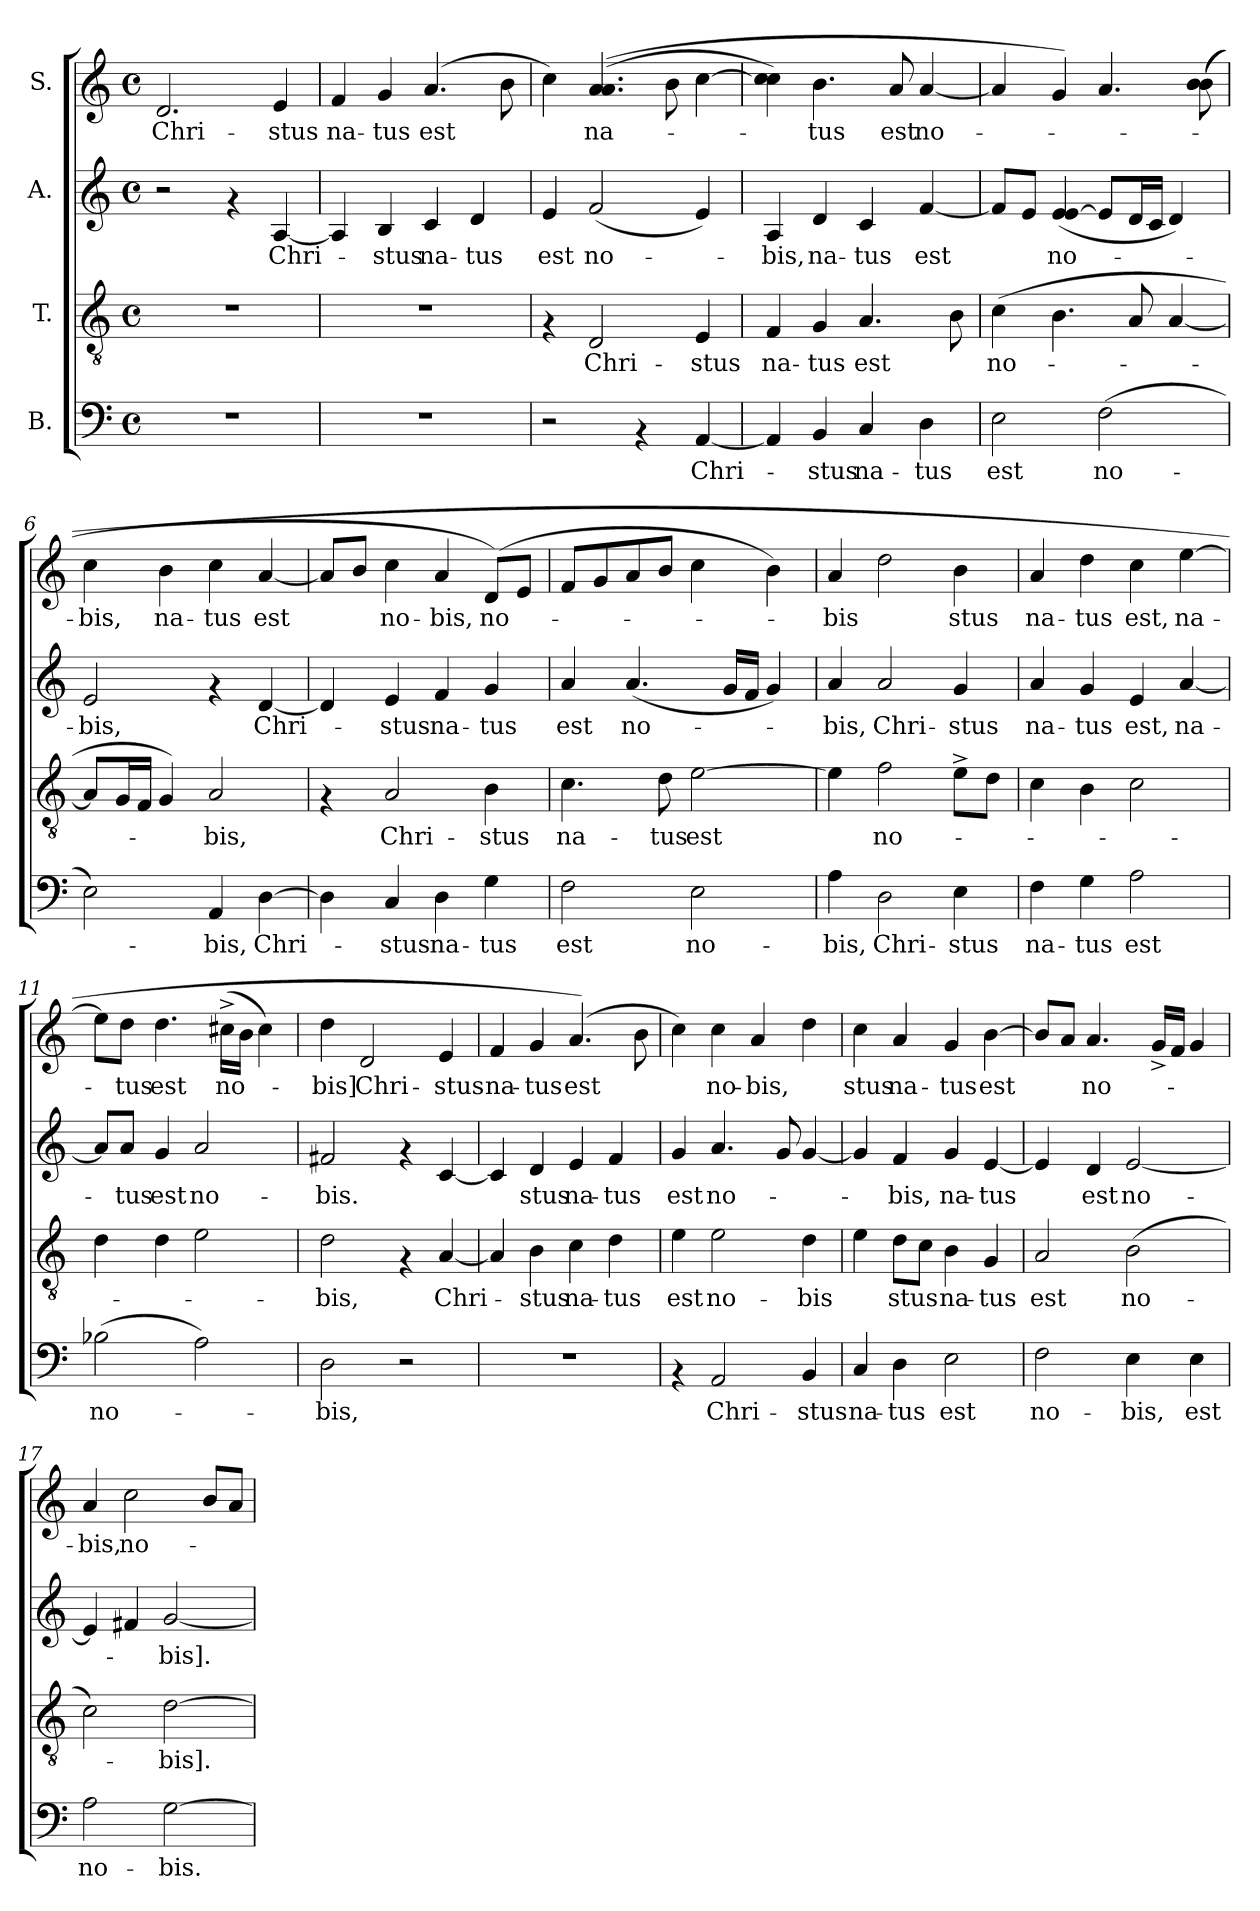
**kern	**text	**kern	**text	**kern	**text	**kern	**text
*part4	*part4	*part3	*part3	*part2	*part2	*part1	*part1
*staff4	*staff4	*staff3	*staff3	*staff2	*staff2	*staff1	*staff1
*I"B.	*	*I"T.	*	*I"A.	*	*I"S.	*
!!LO:PB:g=z
*clefF4	*	*clefGv2	*	*clefG2	*	*clefG2	*
*k[]	*	*k[]	*	*k[]	*	*k[]	*
*C:	*	*C:	*	*C:	*	*C:	*
*M4/4	*	*M4/4	*	*M4/4	*	*M4/4	*
*met(c)	*	*met(c)	*	*met(c)	*	*met(c)	*
=1	=1	=1	=1	=1	=1	=1	=1
!	!	!	!	!	!	!	!LO:LY:b
1r	.	1r	.	2r	.	2.d/	Chri-
.	.	.	.	4rf	.	.	.
!	!	!	!	!	!LO:LY:b	!	!LO:LY:b
.	.	.	.	[>4A/	Chri-	4e/	-stus
=2	=2	=2	=2	=2	=2	=2	=2
!	!	!	!	!	!	!	!LO:LY:b
1r	.	1r	.	4A/]	.	4f/	na-
!	!	!	!	!	!LO:LY:b	!	!LO:LY:b
.	.	.	.	4B/	-stus	4g/	-tus
!	!	!	!	!	!LO:LY:b	!	!LO:LY:b
.	.	.	.	4c/	na-	(>4.a/	est
!	!	!	!	!	!LO:LY:b	!	!
.	.	.	.	4d/	-tus	.	.
.	.	.	.	.	.	8b\	.
=3	=3	=3	=3	=3	=3	=3	=3
!	!	!	!	!	!LO:LY:b	!	!
2r	.	4rF	.	4e/	est	4cc\)	.
!	!	!	!LO:LY:b	!	!LO:LY:b	!	!LO:LY:b
.	.	2D/	Chri-	(>2f/	no-	(>(>4.a/ 4.a/	na-
4rAA	.	.	.	.	.	.	.
.	.	.	.	.	.	8b\	.
!	!LO:LY:b	!	!LO:LY:b	!	!	!	!
[>4AA/	Chri-	4E/	-stus	4e/)	.	[>4cc\	.
=4	=4	=4	=4	=4	=4	=4	=4
!	!	!	!LO:LY:b	!	!LO:LY:b	!	!
4AA/]	.	4F/	na-	4A/	-bis,	4cc\] 4cc\)	.
!	!LO:LY:b	!	!LO:LY:b	!	!LO:LY:b	!	!LO:LY:b
4BB/	-stus	4G/	-tus	4d/	na-	4.b\	-tus
!	!LO:LY:b	!	!LO:LY:b	!	!LO:LY:b	!	!
4C/	na-	4.A/	est	4c/	-tus	.	.
!	!	!	!	!	!	!	!LO:LY:b
.	.	.	.	.	.	8a/	est
!	!LO:LY:b	!	!	!	!LO:LY:b	!	!LO:LY:b
4D\	-tus	.	.	[<4f/	est	[<4a/	no-
.	.	8B\	.	.	.	.	.
!!LO:PB:g=z
=5	=5	=5	=5	=5	=5	=5	=5
!	!LO:LY:b	!	!LO:LY:b	!	!	!	!
2E\	est	(>4c\	no-	8f/L]	.	4a/]	.
.	.	.	.	8e/J	.	.	.
!	!	!	!	!	!LO:LY:b	!	!
.	.	4.B\	.	(>4e/ [>4e/	no-	4g/)	.
!	!LO:LY:b	!	!	!	!	!	!
(>2F\	no-	.	.	8e/L]	.	4.a/	.
.	.	8A/	.	16d/L	.	.	.
.	.	.	.	16c/JJ	.	.	.
.	.	[>4A/	.	4d/)	.	.	.
.	.	.	.	.	.	(<(<8b\ 8b\	.
=6	=6	=6	=6	=6	=6	=6	=6
!	!	!	!	!	!LO:LY:b	!	!LO:LY:b
2E\)	.	8A/L]	.	2e/	-bis,	4cc\	-bis,
.	.	16G/L	.	.	.	.	.
.	.	16F/JJ	.	.	.	.	.
!	!	!	!	!	!	!	!LO:LY:b
.	.	4G/)	.	.	.	4b\	na-
!	!LO:LY:b	!	!LO:LY:b	!	!	!	!LO:LY:b
4AA/	-bis,	2A/	-bis,	4rf	.	4cc\	-tus
!	!LO:LY:b	!	!	!	!LO:LY:b	!	!LO:LY:b
[>4D\	Chri-	.	.	[>4d/	Chri-	[>4a/	est
=7	=7	=7	=7	=7	=7	=7	=7
4D\]	.	4rF	.	4d/]	.	8a/L]	.
.	.	.	.	.	.	8b/J	.
!	!LO:LY:b	!	!LO:LY:b	!	!LO:LY:b	!	!LO:LY:b
4C/	-stus	2A/	Chri-	4e/	-stus	4cc\	no-
!	!LO:LY:b	!	!	!	!LO:LY:b	!	!LO:LY:b
4D\	na-	.	.	4f/	na-	4a/	-bis,
!	!LO:LY:b	!	!LO:LY:b	!	!LO:LY:b	!	!LO:LY:b
4G\	-tus	4B\	-stus	4g/	-tus	(>8d/L)	no-
.	.	.	.	.	.	8e/J	.
=8	=8	=8	=8	=8	=8	=8	=8
!	!LO:LY:b	!	!LO:LY:b	!	!LO:LY:b	!	!
2F\	est	4.c\	na-	4a/	est	8f/L	.
.	.	.	.	.	.	8g/	.
!	!	!	!	!	!LO:LY:b	!	!
.	.	.	.	(>4.a/	no-	8a/	.
!	!	!	!LO:LY:b	!	!	!	!
.	.	8d\	-tus	.	.	8b/J	.
!	!LO:LY:b	!	!LO:LY:b	!	!	!	!
2E\	no-	[>2e\	est	.	.	4cc\	.
.	.	.	.	16g/LL	.	.	.
.	.	.	.	16f/JJ	.	.	.
.	.	.	.	4g/)	.	4b\)	.
!!LO:PB:g=z
=9	=9	=9	=9	=9	=9	=9	=9
!	!LO:LY:b	!	!	!	!LO:LY:b	!	!LO:LY:b
4A\	-bis,	4e\]	.	4a/	-bis,	4a/	-bis
!	!LO:LY:b	!	!LO:LY:b	!	!LO:LY:b	!	!
2D\	Chri-	2f\	no-	2a/	Chri-	2dd\	.
!	!LO:LY:b	!	!	!	!LO:LY:b	!	!LO:LY:b
4E\	-stus	8e^>\L	.	4g/	-stus	4b\	stus
.	.	8d\J	.	.	.	.	.
=10	=10	=10	=10	=10	=10	=10	=10
!	!LO:LY:b	!	!	!	!LO:LY:b	!	!LO:LY:b
4F\	na-	4c\	.	4a/	na-	4a/	na-
!	!LO:LY:b	!	!	!	!LO:LY:b	!	!LO:LY:b
4G\	-tus	4B\	.	4g/	-tus	4dd\	-tus
!	!LO:LY:b	!	!	!	!LO:LY:b	!	!LO:LY:b
2A\	est	2c\	.	4e/	est,	4cc\	est,
!	!	!	!	!	!LO:LY:b	!	!LO:LY:b
.	.	.	.	[>4a/	na-	[>4ee\	na-
=11	=11	=11	=11	=11	=11	=11	=11
!	!LO:LY:b	!	!	!	!	!	!
(>2B-X\	no-	4d\	.	8a/L]	.	8ee\L]	.
!	!	!	!	!	!LO:LY:b	!	!LO:LY:b
.	.	.	.	8a/J	-tus	8dd\J	-tus
!	!	!	!	!	!LO:LY:b	!	!LO:LY:b
.	.	4d\	.	4g/	est	4.dd\	est
!	!	!	!	!	!LO:LY:b	!	!
2A\)	.	2e\	.	2a/	no-	.	.
!	!	!	!	!	!	!	!LO:LY:b
.	.	.	.	.	.	(>16cc#X^>\LL	no-
.	.	.	.	.	.	16b\JJ	.
.	.	.	.	.	.	4cc#\)	.
=12	=12	=12	=12	=12	=12	=12	=12
!	!LO:LY:b	!	!LO:LY:b	!	!LO:LY:b	!	!LO:LY:b
2D\	-bis,	2d\	-bis,	2f#X/	-bis.	4dd\	-bis]
!	!	!	!	!	!	!	!LO:LY:b
.	.	.	.	.	.	2d/	Chri-
2r	.	4rF	.	4rf	.	.	.
!	!	!	!LO:LY:b	!	!	!	!LO:LY:b
.	.	[>4A/	Chri-	[>4c/	.	4e/	-stus
=13	=13	=13	=13	=13	=13	=13	=13
!	!	!	!	!	!	!	!LO:LY:b
1r	.	4A/]	.	4c/]	.	4f/	na-
!	!	!	!LO:LY:b	!	!LO:LY:b	!	!LO:LY:b
.	.	4B\	-stus	4d/	stus	4g/	-tus
!	!	!	!LO:LY:b	!	!LO:LY:b	!	!LO:LY:b
.	.	4c\	na-	4e/	na-	(>4.a/)	est
!	!	!	!LO:LY:b	!	!LO:LY:b	!	!
.	.	4d\	-tus	4f/	-tus	.	.
.	.	.	.	.	.	8b\	.
!!LO:LB:g=z
=14	=14	=14	=14	=14	=14	=14	=14
!	!	!	!LO:LY:b	!	!LO:LY:b	!	!
4rAA	.	4e\	est	4g/	est	4cc\)	.
!	!LO:LY:b	!	!LO:LY:b	!	!LO:LY:b	!	!LO:LY:b
2AA/	Chri-	2e\	no-	4.a/	no-	4cc\	no-
!	!	!	!	!	!	!	!LO:LY:b
.	.	.	.	.	.	4a/	-bis,
.	.	.	.	8g/	.	.	.
!	!LO:LY:b	!	!LO:LY:b	!	!	!	!
4BB/	-stus	4d\	-bis	[>4g/	.	4dd\	.
=15	=15	=15	=15	=15	=15	=15	=15
!	!LO:LY:b	!	!	!	!	!	!LO:LY:b
4C/	na-	4e\	.	4g/]	.	4cc\	stus
!	!LO:LY:b	!	!LO:LY:b	!	!LO:LY:b	!	!LO:LY:b
4D\	-tus	8d\L	stus	4f/	-bis,	4a/	na-
.	.	8c\J	.	.	.	.	.
!	!LO:LY:b	!	!LO:LY:b	!	!LO:LY:b	!	!LO:LY:b
2E\	est	4B\	na-	4g/	na-	4g/	-tus
!	!	!	!LO:LY:b	!	!LO:LY:b	!	!LO:LY:b
.	.	4G/	-tus	[>4e/	-tus	[>4b\	est
=16	=16	=16	=16	=16	=16	=16	=16
!	!LO:LY:b	!	!LO:LY:b	!	!	!	!
2F\	no-	2A/	est	4e/]	.	8b/L]	.
.	.	.	.	.	.	8a/J	.
!	!	!	!	!	!LO:LY:b	!	!LO:LY:b
.	.	.	.	4d/	est	4.a/	no-
!	!LO:LY:b	!	!LO:LY:b	!	!LO:LY:b	!	!
4E\	-bis,	(>2B\	no-	[>2e/	no-	.	.
.	.	.	.	.	.	16g^</LL	.
.	.	.	.	.	.	16f/JJ	.
!	!LO:LY:b	!	!	!	!	!	!
4E\	est	.	.	.	.	4g/	.
=17	=17	=17	=17	=17	=17	=17	=17
!	!LO:LY:b	!	!	!	!	!	!LO:LY:b
2A\	no-	2c\)	.	4e/]	.	4a/	-bis,
!	!	!	!	!	!	!	!LO:LY:b
.	.	.	.	4f#X/	.	2cc\	no-
!	!LO:LY:b	!	!LO:LY:b	!	!LO:LY:b	!	!
[>2G\	-bis.	[>2d\	-bis].	[>2g/	-bis].	.	.
.	.	.	.	.	.	8b/L	.
.	.	.	.	.	.	8a/J	.
=	=	=	=	=	=	=	=
*-	*-	*-	*-	*-	*-	*-	*-
